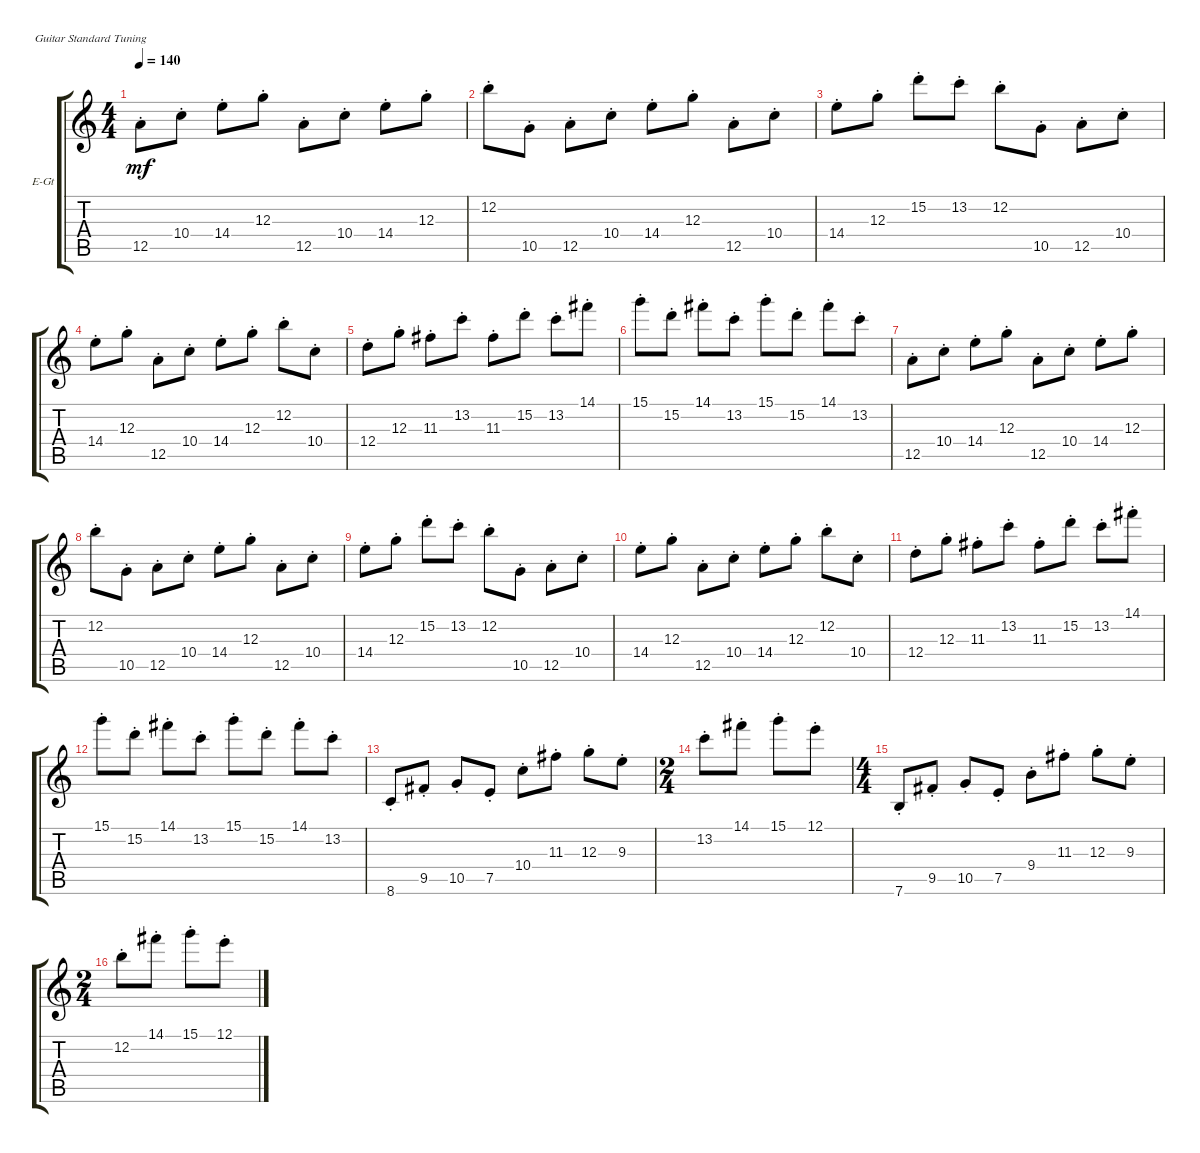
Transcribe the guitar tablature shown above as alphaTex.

\bracketExtendMode groupsimilarinstruments
\firstSystemTrackNameOrientation horizontal
\otherSystemsTrackNameOrientation horizontal
\track ("Track 1" "E-Gt") {instrument overdrivenguitar}
\staff {score tabs}
\tuning (E4 B3 G3 D3 A2 E2)
\ts (4 4)
\beaming (8 2 2 2 2)
\tempo 140
\clef g2
\ks c
12.5{st}.8{dy mf instrument overdrivenguitar} 10.4{st}.8 14.4{st}.8 12.3{st}.8 12.5{st}.8 10.4{st}.8 14.4{st}.8 12.3{st}.8 |
12.2{st}.8 10.5{st}.8 12.5{st}.8 10.4{st}.8 14.4{st}.8 12.3{st}.8 12.5{st}.8 10.4{st}.8 |
14.4{st}.8 12.3{st}.8 15.2{st}.8 13.2{st}.8 12.2{st}.8 10.5{st}.8 12.5{st}.8 10.4{st}.8 |
14.4{st}.8 12.3{st}.8 12.5{st}.8 10.4{st}.8 14.4{st}.8 12.3{st}.8 12.2{st}.8 10.4{st}.8 |
12.4{st}.8 12.3{st}.8 11.3{st}.8 13.2{st}.8 11.3{st}.8 15.2{st}.8 13.2{st}.8 14.1{st}.8 |
15.1{st}.8 15.2{st}.8 14.1{st}.8 13.2{st}.8 15.1{st}.8 15.2{st}.8 14.1{st}.8 13.2{st}.8 |
12.5{st}.8 10.4{st}.8 14.4{st}.8 12.3{st}.8 12.5{st}.8 10.4{st}.8 14.4{st}.8 12.3{st}.8 |
12.2{st}.8 10.5{st}.8 12.5{st}.8 10.4{st}.8 14.4{st}.8 12.3{st}.8 12.5{st}.8 10.4{st}.8 |
14.4{st}.8 12.3{st}.8 15.2{st}.8 13.2{st}.8 12.2{st}.8 10.5{st}.8 12.5{st}.8 10.4{st}.8 |
14.4{st}.8 12.3{st}.8 12.5{st}.8 10.4{st}.8 14.4{st}.8 12.3{st}.8 12.2{st}.8 10.4{st}.8 |
12.4{st}.8 12.3{st}.8 11.3{st}.8 13.2{st}.8 11.3{st}.8 15.2{st}.8 13.2{st}.8 14.1{st}.8 |
15.1{st}.8 15.2{st}.8 14.1{st}.8 13.2{st}.8 15.1{st}.8 15.2{st}.8 14.1{st}.8 13.2{st}.8 |
8.6{st}.8 9.5{st}.8 10.5{st}.8 7.5{st}.8 10.4{st}.8 11.3{st}.8 12.3{st}.8 9.3{st}.8 |
\ts (2 4)
\beaming (8 2 2)
13.2{st}.8 14.1{st}.8 15.1{st}.8 12.1{st}.8 |
\ts (4 4)
\beaming (8 2 2 2 2)
7.6{st}.8 9.5{st}.8 10.5{st}.8 7.5{st}.8 9.4{st}.8 11.3{st}.8 12.3{st}.8 9.3{st}.8 |
\ts (2 4)
\beaming (8 2 2)
12.2{st}.8 14.1{st}.8 15.1{st}.8 12.1{st}.8
